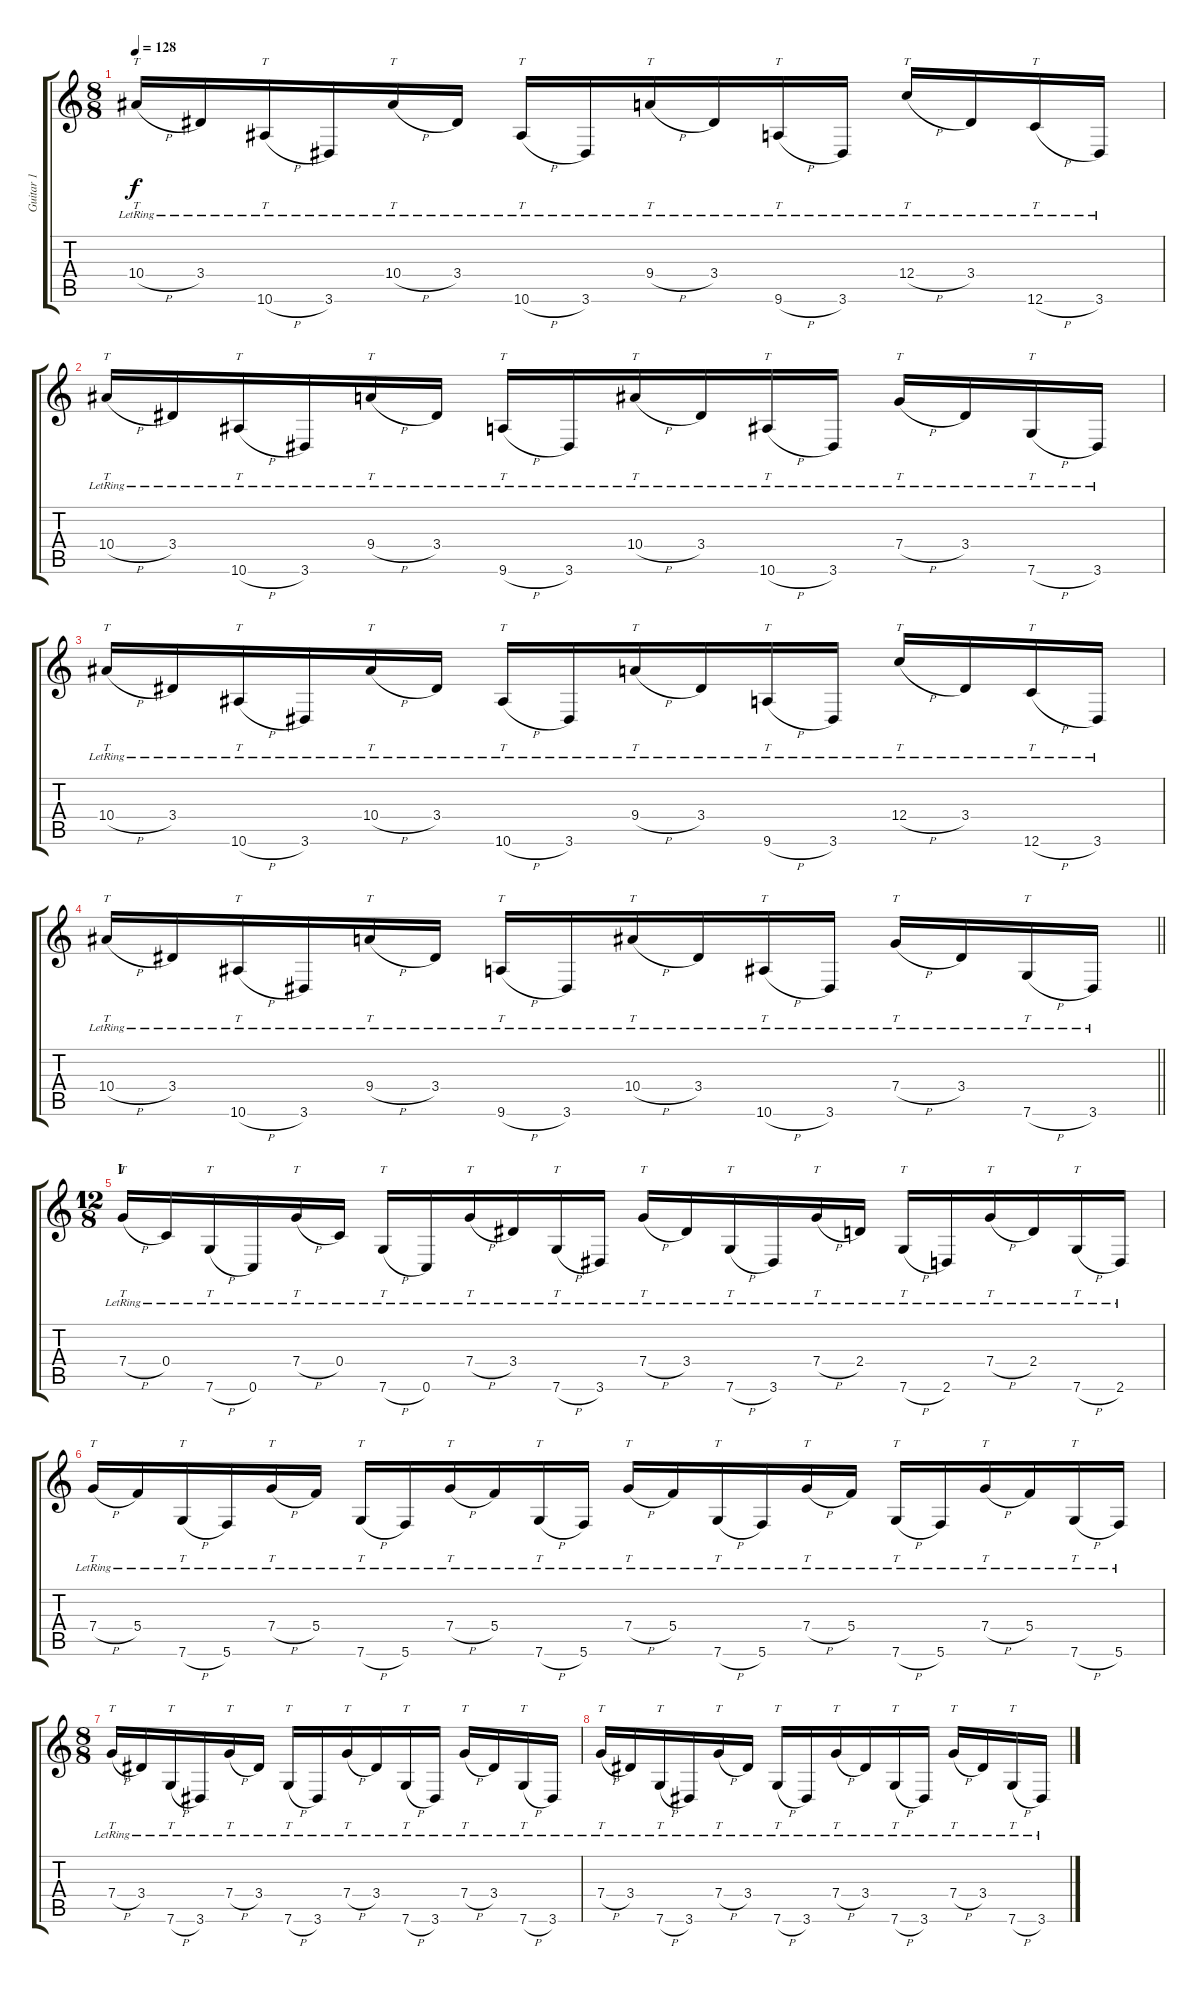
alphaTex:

\track ("Guitar 1" "Guitar 1") {instrument electricguitarjazz}
\staff {score tabs}
\tuning (D4 A3 F3 C3 G2 C2) {hide}
\ts (8 8)
\tempo 128
\clef g2
\ks c
10.4{h lr}.16{tt dy f} 3.4{lr}.16 10.6{h lr}.16{tt} 3.6{lr}.16 10.4{h lr}.16{tt} 3.4{lr}.16 10.6{h lr}.16{tt} 3.6{lr}.16 9.4{h lr}.16{tt} 3.4{lr}.16 9.6{h lr}.16{tt} 3.6{lr}.16 12.4{h lr}.16{tt} 3.4{lr}.16 12.6{h lr}.16{tt} 3.6{lr}.16 |
10.4{h lr}.16{tt} 3.4{lr}.16 10.6{h lr}.16{tt} 3.6{lr}.16 9.4{h lr}.16{tt} 3.4{lr}.16 9.6{h lr}.16{tt} 3.6{lr}.16 10.4{h lr}.16{tt} 3.4{lr}.16 10.6{h lr}.16{tt} 3.6{lr}.16 7.4{h lr}.16{tt} 3.4{lr}.16 7.6{h lr}.16{tt} 3.6{lr}.16 |
10.4{h lr}.16{tt} 3.4{lr}.16 10.6{h lr}.16{tt} 3.6{lr}.16 10.4{h lr}.16{tt} 3.4{lr}.16 10.6{h lr}.16{tt} 3.6{lr}.16 9.4{h lr}.16{tt} 3.4{lr}.16 9.6{h lr}.16{tt} 3.6{lr}.16 12.4{h lr}.16{tt} 3.4{lr}.16 12.6{h lr}.16{tt} 3.6{lr}.16 |
\barLineRight lightlight
10.4{h lr}.16{tt} 3.4{lr}.16 10.6{h lr}.16{tt} 3.6{lr}.16 9.4{h lr}.16{tt} 3.4{lr}.16 9.6{h lr}.16{tt} 3.6{lr}.16 10.4{h lr}.16{tt} 3.4{lr}.16 10.6{h lr}.16{tt} 3.6{lr}.16 7.4{h lr}.16{tt} 3.4{lr}.16 7.6{h lr}.16{tt} 3.6{lr}.16 |
\ts (12 8)
\section ("" "I")
7.4{h lr}.16{tt} 0.4{lr}.16 7.6{h lr}.16{tt} 0.6{lr}.16 7.4{h lr}.16{tt} 0.4{lr}.16 7.6{h lr}.16{tt} 0.6{lr}.16 7.4{h lr}.16{tt} 3.4{lr}.16 7.6{h lr}.16{tt} 3.6{lr}.16 7.4{h lr}.16{tt} 3.4{lr}.16 7.6{h lr}.16{tt} 3.6{lr}.16 7.4{h lr}.16{tt} 2.4{lr}.16 7.6{h lr}.16{tt} 2.6{lr}.16 7.4{h lr}.16{tt} 2.4{lr}.16 7.6{h lr}.16{tt} 2.6{lr}.16 |
7.4{h lr}.16{tt} 5.4{lr}.16 7.6{h lr}.16{tt} 5.6{lr}.16 7.4{h lr}.16{tt} 5.4{lr}.16 7.6{h lr}.16{tt} 5.6{lr}.16 7.4{h lr}.16{tt} 5.4{lr}.16 7.6{h lr}.16{tt} 5.6{lr}.16 7.4{h lr}.16{tt} 5.4{lr}.16 7.6{h lr}.16{tt} 5.6{lr}.16 7.4{h lr}.16{tt} 5.4{lr}.16 7.6{h lr}.16{tt} 5.6{lr}.16 7.4{h lr}.16{tt} 5.4{lr}.16 7.6{h lr}.16{tt} 5.6{lr}.16 |
\ts (8 8)
7.4{h lr}.16{tt} 3.4{lr}.16 7.6{h lr}.16{tt} 3.6{lr}.16 7.4{h lr}.16{tt} 3.4{lr}.16 7.6{h lr}.16{tt} 3.6{lr}.16 7.4{h lr}.16{tt} 3.4{lr}.16 7.6{h lr}.16{tt} 3.6{lr}.16 7.4{h lr}.16{tt} 3.4{lr}.16 7.6{h lr}.16{tt} 3.6{lr}.16 |
7.4{h lr}.16{tt} 3.4{lr}.16 7.6{h lr}.16{tt} 3.6{lr}.16 7.4{h lr}.16{tt} 3.4{lr}.16 7.6{h lr}.16{tt} 3.6{lr}.16 7.4{h lr}.16{tt} 3.4{lr}.16 7.6{h lr}.16{tt} 3.6{lr}.16 7.4{h lr}.16{tt} 3.4{lr}.16 7.6{h lr}.16{tt} 3.6{lr}.16
